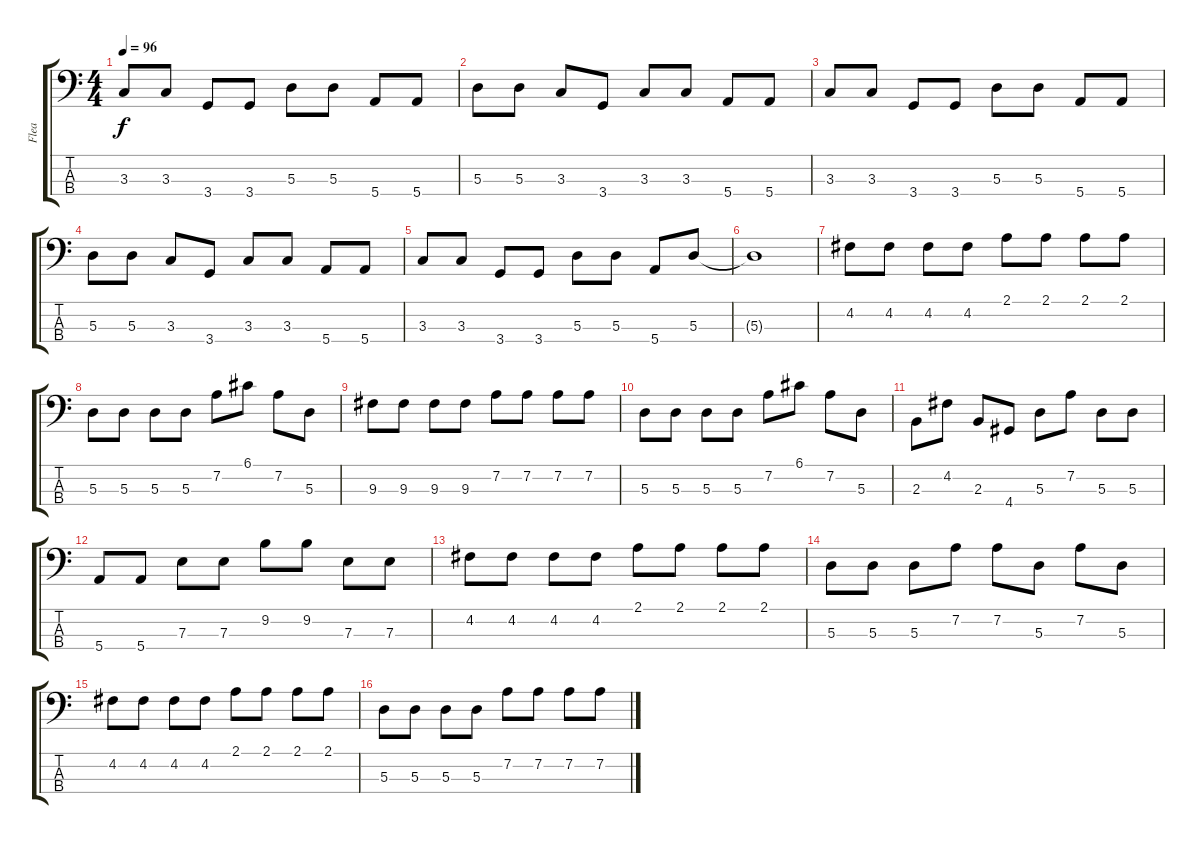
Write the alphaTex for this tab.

\track ("Flea" "Flea") {instrument electricbassfinger}
\staff {score tabs}
\tuning (G2 D2 A1 E1) {hide}
\ts (4 4)
\tempo 96
\clef f4
\ks c
3.3.8{dy f} 3.3.8 3.4.8 3.4.8 5.3.8 5.3.8 5.4.8 5.4.8 |
5.3.8 5.3.8 3.3.8 3.4.8 3.3.8 3.3.8 5.4.8 5.4.8 |
3.3.8 3.3.8 3.4.8 3.4.8 5.3.8 5.3.8 5.4.8 5.4.8 |
5.3.8 5.3.8 3.3.8 3.4.8 3.3.8 3.3.8 5.4.8 5.4.8 |
3.3.8 3.3.8 3.4.8 3.4.8 5.3.8 5.3.8 5.4.8 5.3.8 |
5.3{t}.1 |
4.2.8 4.2.8 4.2.8 4.2.8 2.1.8 2.1.8 2.1.8 2.1.8 |
5.3.8 5.3.8 5.3.8 5.3.8 7.2.8 6.1.8 7.2.8 5.3.8 |
9.3.8 9.3.8 9.3.8 9.3.8 7.2.8 7.2.8 7.2.8 7.2.8 |
5.3.8 5.3.8 5.3.8 5.3.8 7.2.8 6.1.8 7.2.8 5.3.8 |
2.3.8 4.2.8 2.3.8 4.4.8 5.3.8 7.2.8 5.3.8 5.3.8 |
5.4.8 5.4.8 7.3.8 7.3.8 9.2.8 9.2.8 7.3.8 7.3.8 |
4.2.8 4.2.8 4.2.8 4.2.8 2.1.8 2.1.8 2.1.8 2.1.8 |
5.3.8 5.3.8 5.3.8 7.2.8 7.2.8 5.3.8 7.2.8 5.3.8 |
4.2.8 4.2.8 4.2.8 4.2.8 2.1.8 2.1.8 2.1.8 2.1.8 |
5.3.8 5.3.8 5.3.8 5.3.8 7.2.8 7.2.8 7.2.8 7.2.8
